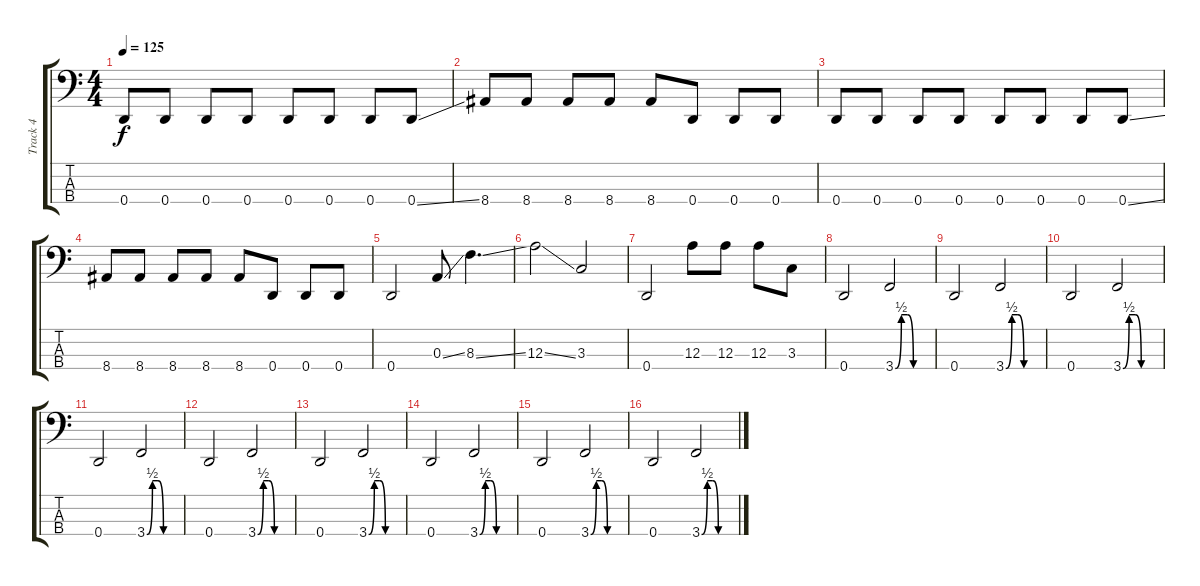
\track ("Track 4" "Track 4") {instrument electricbasspick}
\staff {score tabs}
\tuning (G2 D2 A1 D1) {hide}
\ts (4 4)
\tempo 125
\clef f4
\ks c
0.4.8{dy f} 0.4.8 0.4.8 0.4.8 0.4.8 0.4.8 0.4.8 0.4{ss}.8 |
8.4.8 8.4.8 8.4.8 8.4.8 8.4.8 0.4.8 0.4.8 0.4.8 |
0.4.8 0.4.8 0.4.8 0.4.8 0.4.8 0.4.8 0.4.8 0.4{ss}.8 |
8.4.8 8.4.8 8.4.8 8.4.8 8.4.8 0.4.8 0.4.8 0.4.8 |
0.4.2 0.3{ss}.8 8.3{ss}.4{d} |
12.3{ss}.2 3.3.2 |
0.4.2 12.3.8 12.3.8 12.3.8 3.3.8 |
0.4.2 3.4{be (custom 0 0 10 2 20 2 30 0 60 0)}.2 |
0.4.2 3.4{be (custom 0 0 10 2 20 2 30 0 60 0)}.2 |
0.4.2 3.4{be (custom 0 0 10 2 20 2 30 0 60 0)}.2 |
0.4.2 3.4{be (custom 0 0 10 2 20 2 30 0 60 0)}.2 |
0.4.2 3.4{be (custom 0 0 10 2 20 2 30 0 60 0)}.2 |
0.4.2 3.4{be (custom 0 0 10 2 20 2 30 0 60 0)}.2 |
0.4.2 3.4{be (custom 0 0 10 2 20 2 30 0 60 0)}.2 |
0.4.2 3.4{be (custom 0 0 10 2 20 2 30 0 60 0)}.2 |
0.4.2 3.4{be (custom 0 0 10 2 20 2 30 0 60 0)}.2
